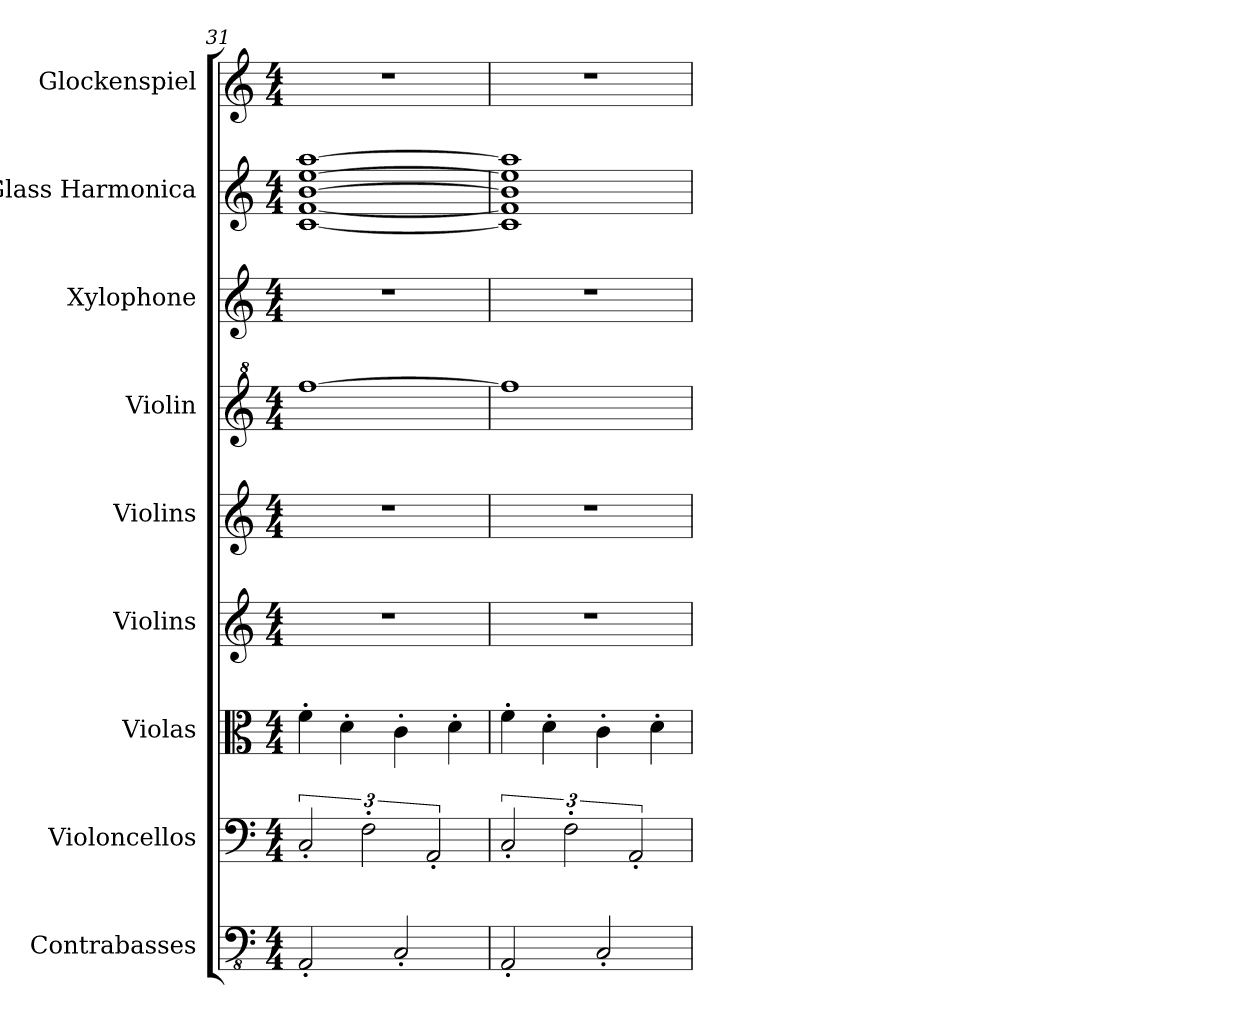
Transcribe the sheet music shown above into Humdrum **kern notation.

**kern	**kern	**kern	**kern	**kern	**kern	**kern	**kern	**kern
*part9	*part8	*part7	*part6	*part5	*part4	*part3	*part2	*part1
*staff9	*staff8	*staff7	*staff6	*staff5	*staff4	*staff3	*staff2	*staff1
*I"Contrabasses	*I"Violoncellos	*I"Violas	*I"Violins	*I"Violins	*I"Violin	*I"Xylophone	*I"Glass Harmonica	*I"Glockenspiel
*I'Cbs.	*I'Vcs.	*I'Vlas.	*I'Vlns.	*I'Vlns.	*I'Vln.	*I'Xyl.	*I'Gla. Har.	*I'Glk.
*clefFv4	*clefF4	*clefC3	*clefG2	*clefG2	*clefG^2	*clefG2	*clefG2	*clefG2
*	*	*	*	*	*	*ITrd-7c-12	*	*ITrd-14c-24
*k[]	*k[]	*k[]	*k[]	*k[]	*k[]	*k[]	*k[]	*k[]
*M4/4	*M4/4	*M4/4	*M4/4	*M4/4	*M4/4	*M4/4	*M4/4	*M4/4
=31	=31	=31	=31	=31	=31	=31	=31	=31
2AAA'/	3C'/	4f'\	1r	1r	[1fff	1r	[1c [1f [1b [1ee [1aa	1r
.	.	4d'\	.	.	.	.	.	.
.	3F'\	.	.	.	.	.	.	.
2CC'/	.	4c'\	.	.	.	.	.	.
.	3AA'/	.	.	.	.	.	.	.
.	.	4d'\	.	.	.	.	.	.
!!LO:PB:g=z
=32	=32	=32	=32	=32	=32	=32	=32	=32
2AAA'/	3C'/	4f'\	1r	1r	1fff]	1r	1c] 1f] 1b] 1ee] 1aa]	1r
.	.	4d'\	.	.	.	.	.	.
.	3F'\	.	.	.	.	.	.	.
2CC'/	.	4c'\	.	.	.	.	.	.
.	3AA'/	.	.	.	.	.	.	.
.	.	4d'\	.	.	.	.	.	.
=	=	=	=	=	=	=	=	=
*-	*-	*-	*-	*-	*-	*-	*-	*-
